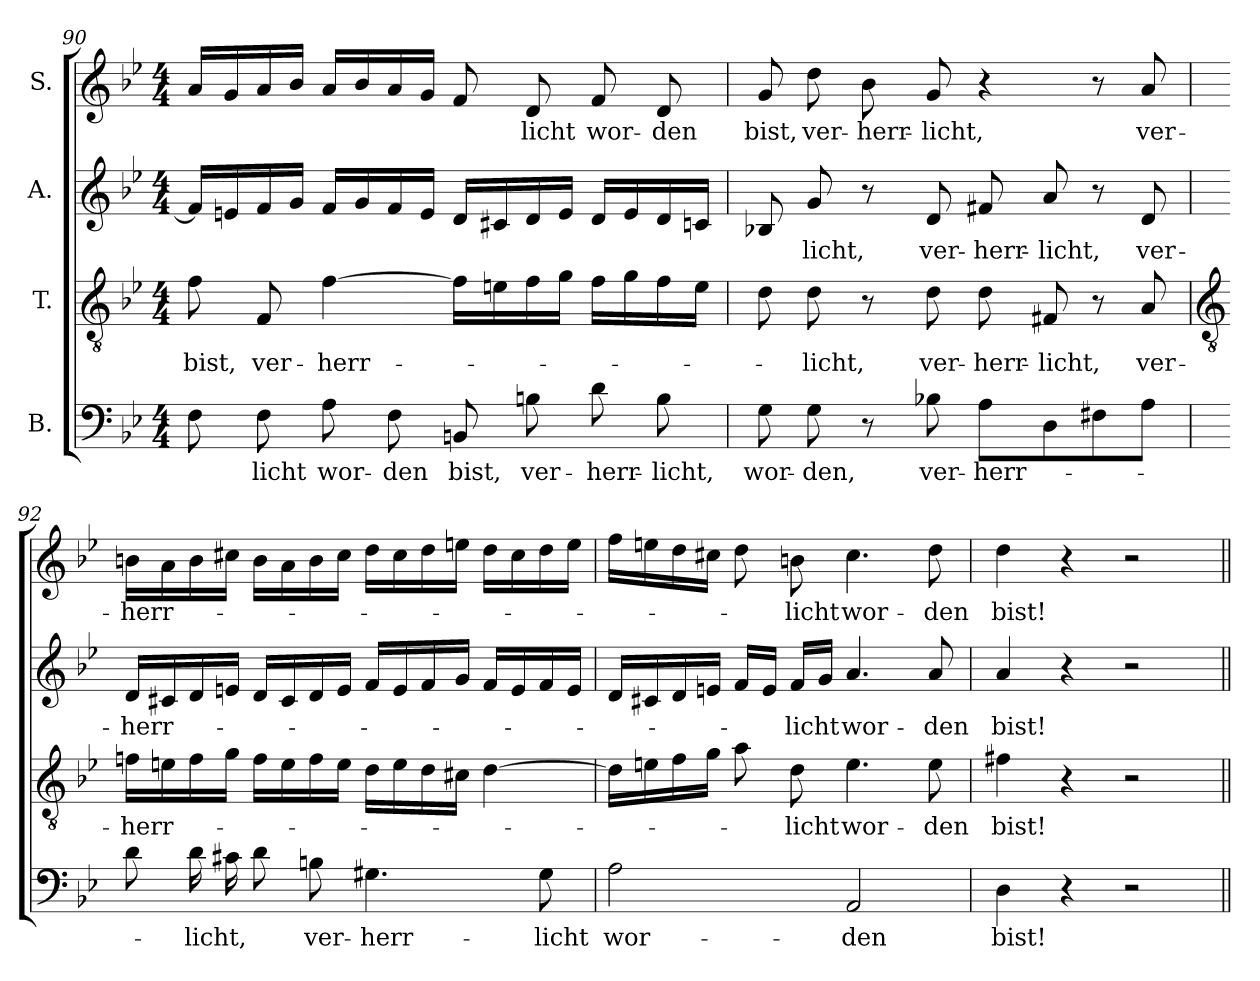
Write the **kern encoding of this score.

**kern	**text	**kern	**text	**kern	**text	**kern	**text
*part4	*part4	*part3	*part3	*part2	*part2	*part1	*part1
*staff4	*staff4	*staff3	*staff3	*staff2	*staff2	*staff1	*staff1
*I"B.	*	*I"T.	*	*I"A.	*	*I"S.	*
!!LO:LB:g=z
*clefF4	*	*clefGv2	*	*clefG2	*	*clefG2	*
*k[b-e-]	*	*k[b-e-]	*	*k[b-e-]	*	*k[b-e-]	*
*B-:	*	*B-:	*	*B-:	*	*B-:	*
*M4/4	*	*M4/4	*	*M4/4	*	*M4/4	*
=90	=90	=90	=90	=90	=90	=90	=90
!	!	!	!LO:LY:b	!	!	!	!
8F	.	8f	bist,	16fLL]	.	16aLL	.
.	.	.	.	16en	.	16g	.
!	!LO:LY:b	!	!LO:LY:b	!	!	!	!
8F	-licht	8F	ver-	16f	.	16a	.
.	.	.	.	16gJJ	.	16b-JJ	.
!	!LO:LY:b	!	!LO:LY:b	!	!	!	!
8A	wor-	[4f	-herr-	16fLL	.	16aLL	.
.	.	.	.	16g	.	16b-	.
!	!LO:LY:b	!	!	!	!	!	!
8F	-den	.	.	16f	.	16a	.
.	.	.	.	16eJJ	.	16gJJ	.
!	!LO:LY:b	!	!	!	!	!	!
8BBn	bist,	16fLL]	.	16dLL	.	8f	.
.	.	16en	.	16c#X	.	.	.
!	!LO:LY:b	!	!	!	!	!	!LO:LY:b
8Bn	ver-	16f	.	16d	.	8d	-licht
.	.	16gJJ	.	16eJJ	.	.	.
!	!LO:LY:b	!	!	!	!	!	!LO:LY:b
8d	-herr-	16fLL	.	16dLL	.	8f	wor-
.	.	16g	.	16e	.	.	.
!	!LO:LY:b	!	!	!	!	!	!LO:LY:b
8B	-licht,	16f	.	16d	.	8d	-den
.	.	16eJJ	.	16cnJJ	.	.	.
=91	=91	=91	=91	=91	=91	=91	=91
!	!LO:LY:b	!	!	!	!	!	!LO:LY:b
8G	wor-	8d	.	8B-X	.	8g	bist,
!	!LO:LY:b	!	!LO:LY:b	!	!LO:LY:b	!	!LO:LY:b
8G	-den,	8d	-licht,	8g	-licht,	8dd	ver-
!	!	!	!	!	!	!	!LO:LY:b
8r	.	8r	.	8r	.	8b-	-herr-
!	!LO:LY:b	!	!LO:LY:b	!	!LO:LY:b	!	!LO:LY:b
8B-X	ver-	8d	ver-	8d	ver-	8g	-licht,
!	!LO:LY:b	!	!LO:LY:b	!	!LO:LY:b	!	!
8AL	-herr-	8d	-herr-	8f#X	-herr-	4r	.
!	!	!	!LO:LY:b	!	!LO:LY:b	!	!
8D	.	8F#X	-licht,	8a	-licht,	.	.
8F#X	.	8r	.	8r	.	8r	.
!	!	!	!LO:LY:b	!	!LO:LY:b	!	!LO:LY:b
8AJ	.	8A	ver-	8d	ver-	8a	ver-
!!LO:LB:g=z
=92	=92	=92	=92	=92	=92	=92	=92
*	*	*clefGv2	*	*	*	*	*
!	!	!	!LO:LY:b	!	!LO:LY:b	!	!LO:LY:b
8d	.	16fnLL	-herr-	16dLL	-herr-	16bnLL	-herr-
.	.	16en	.	16c#X	.	16a	.
!	!LO:LY:b	!	!	!	!	!	!
16dLL	-licht,	16f	.	16d	.	16b	.
16c#X	.	16gJJ	.	16enJJ	.	16cc#XJJ	.
8dJ	.	16fLL	.	16dLL	.	16bLL	.
.	.	16e	.	16c#	.	16a	.
!	!LO:LY:b	!	!	!	!	!	!
8Bn	ver-	16f	.	16d	.	16b	.
.	.	16eJJ	.	16eJJ	.	16cc#JJ	.
!	!LO:LY:b	!	!	!	!	!	!
4.G#X	-herr-	16dLL	.	16fLL	.	16ddLL	.
.	.	16e	.	16e	.	16cc#	.
.	.	16d	.	16f	.	16dd	.
.	.	16c#XJJ	.	16gJJ	.	16eenJJ	.
.	.	[4d	.	16fLL	.	16ddLL	.
.	.	.	.	16e	.	16cc#	.
!	!LO:LY:b	!	!	!	!	!	!
8G#	-licht	.	.	16f	.	16dd	.
.	.	.	.	16eJJ	.	16eeJJ	.
=93	=93	=93	=93	=93	=93	=93	=93
!	!LO:LY:b	!	!	!	!	!	!
2A	wor-	16dLL]	.	16dLL	.	16ffLL	.
.	.	16en	.	16c#X	.	16een	.
.	.	16f	.	16d	.	16dd	.
.	.	16gJJ	.	16enJJ	.	16cc#XJJ	.
.	.	8a	.	16fLL	.	8dd	.
.	.	.	.	16eJJ	.	.	.
!	!	!	!LO:LY:b	!	!LO:LY:b	!	!LO:LY:b
.	.	8d	-licht	16fLL	-licht	8bn	-licht
.	.	.	.	16gJJ	.	.	.
!	!LO:LY:b	!	!LO:LY:b	!	!LO:LY:b	!	!LO:LY:b
2AA	-den	4.e	wor-	4.a	wor-	4.cc#	wor-
!	!	!	!LO:LY:b	!	!LO:LY:b	!	!LO:LY:b
.	.	8e	-den	8a	-den	8dd	-den
=94	=94	=94	=94	=94	=94	=94	=94
!	!LO:LY:b	!	!LO:LY:b	!	!LO:LY:b	!	!LO:LY:b
4D	bist!	4f#X	bist!	4a	bist!	4dd	bist!
4r	.	4r	.	4r	.	4r	.
2r	.	2r	.	2r	.	2r	.
=||	=||	=||	=||	=||	=||	=||	=||
*-	*-	*-	*-	*-	*-	*-	*-
